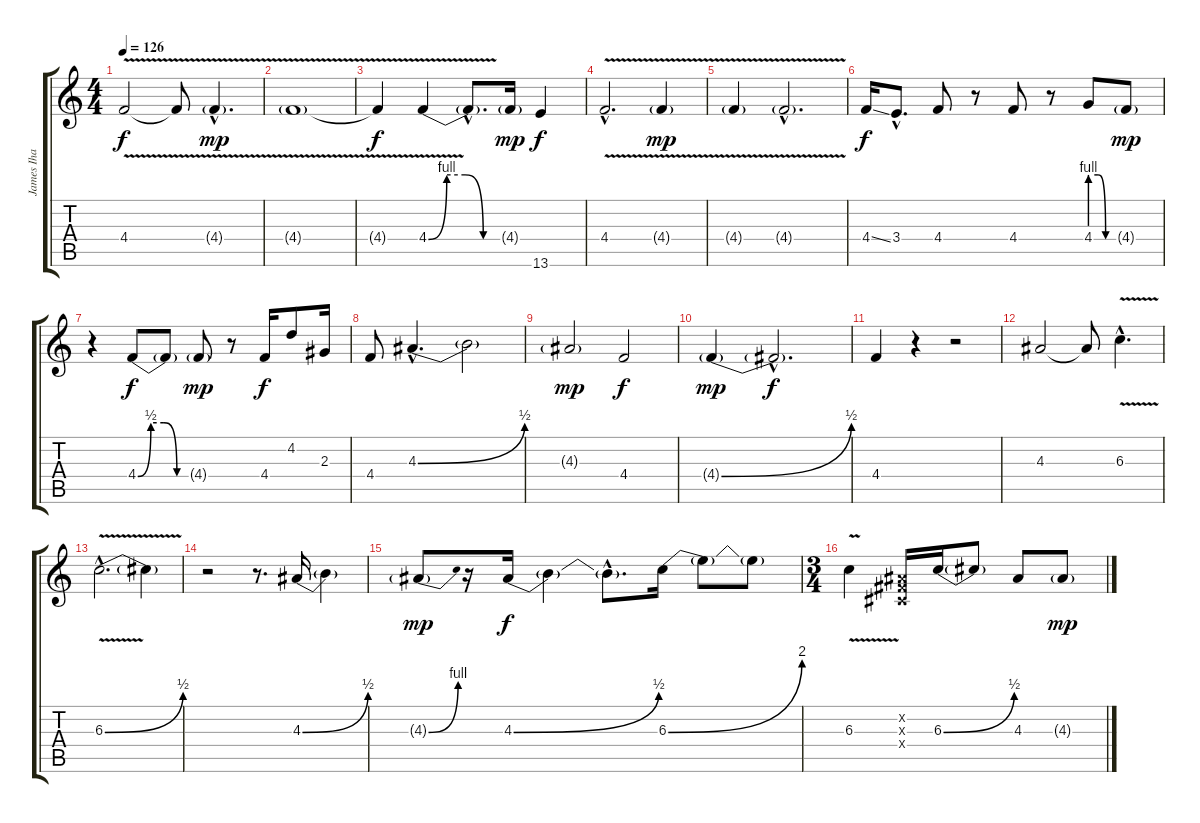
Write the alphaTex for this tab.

\track ("James Iha" "James Iha") {instrument overdrivenguitar}
\staff {score tabs}
\tuning (Eb4 Bb3 Gb3 Db3 Ab2 Eb2) {hide}
\ts (4 4)
\tempo 126
\clef g2
\ks c
4.4{v}.2{dy f} 4.4{t}.8 4.4{v g hac}.4{d dy mp} |
4.4{v g}.1 |
4.4{v t}.4{dy f} 4.4{be (custom 0 0 15 4 30 4 45 0 60 0) v}.4 4.4{hac t}.8{d} 4.4{g}.16{dy mp} 13.6.4{dy f} |
4.4{v hac}.2{d} 4.4{v g}.4{dy mp} |
4.4{v g}.4 4.4{v g hac}.2{d} |
4.4{ss}.16{dy f} 3.4{hac}.8{d} 4.4.8 r.8 4.4.8 r.8 4.4{be (custom 0 4 20 4 40 0 60 0)}.8 4.4{g}.8{dy mp} |
r.4 4.4{be (custom 0 0 15 2 30 2 45 0 60 0)}.8{dy f} 4.4{t}.8 4.4{g}.8{dy mp} r.8 4.4.16{dy f} 4.2.8 2.3.16 |
4.4.8 4.3{be (bend 0 0 60 2) hac}.4{d} 4.3{t}.2 |
4.3{g}.2{dy mp} 4.4.2{dy f} |
4.4{be (bend 0 0 60 2) g}.4{dy mp} 4.4{hac t}.2{d dy f} |
4.4.4 r.4 r.2 |
4.3.2 4.3{t}.8 6.3{v hac}.4{d} |
6.3{be (bend 0 0 60 2) v hac}.2{d} 6.3{t}.4 |
r.2 r.8{d} 4.3{be (bend 0 0 60 2)}.16 4.3{t}.4 |
4.3{be (bend 0 0 60 4) g}.8{dy mp} r.16 4.3{be (bend 0 0 60 2)}.16{dy f} 4.3{t}.4 4.3{hac t}.8{d} 6.3{be (bend 0 0 60 8)}.16 6.3{t}.8 6.3{t}.8 |
\ts (3 4)
6.3{v}.4 (0.2{x} 0.3{x} 0.4{x}).16 6.3{be (bend 0 0 60 2)}.16 6.3{t}.8 4.3.8 4.3{g}.8{dy mp}
